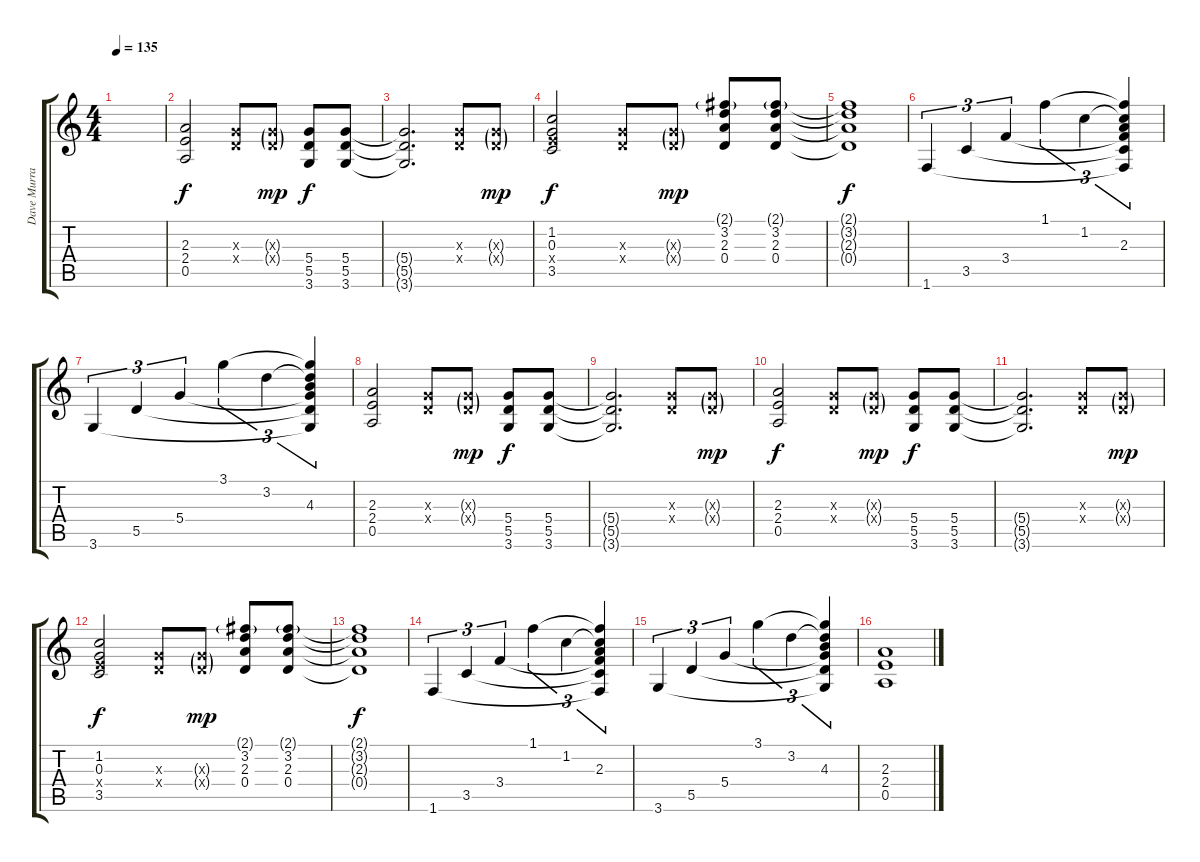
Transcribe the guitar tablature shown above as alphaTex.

\track ("Dave Murray" "Dave Murra") {instrument overdrivenguitar}
\staff {score tabs}
\tuning (E4 B3 G3 D3 A2 E2) {hide}
\ts (4 4)
\tempo 135
\clef g2
\ks c
|
(2.3 2.4 0.5).2 (0.3{x} 0.4{x}).8 (0.3{g x} 0.4{g x}).8{dy mp} (5.4 5.5 3.6).8{dy f} (5.4 5.5 3.6).8 |
(5.4{t} 5.5{t} 3.6{t}).2{d} (0.3{x} 0.4{x}).8 (0.3{g x} 0.4{g x}).8{dy mp} |
(1.2 0.3 2.4{x} 3.5).2{dy f} (0.3{x} 0.4{x}).8 (0.3{g x} 0.4{g x}).8{dy mp} (2.1{g} 3.2 2.3 0.4).8 (2.1{g} 3.2 2.3 0.4).8 |
(2.1{t} 3.2{t} 2.3{t} 0.4{t}).1{dy f} |
1.6.4{tu (3 2)} 3.5.4{tu (3 2)} 3.4.4{tu (3 2)} 1.1.4{tu (3 2)} 1.2.4{tu (3 2)} (1.1{t} 1.2{t} 2.3 3.4{t} 3.5{t} 1.6{t}).4{tu (3 2)} |
3.6.4{tu (3 2)} 5.5.4{tu (3 2)} 5.4.4{tu (3 2)} 3.1.4{tu (3 2)} 3.2.4{tu (3 2)} (3.1{t} 3.2{t} 4.3 5.4{t} 5.5{t} 3.6{t}).4{tu (3 2)} |
(2.3 2.4 0.5).2 (0.3{x} 0.4{x}).8 (0.3{g x} 0.4{g x}).8{dy mp} (5.4 5.5 3.6).8{dy f} (5.4 5.5 3.6).8 |
(5.4{t} 5.5{t} 3.6{t}).2{d} (0.3{x} 0.4{x}).8 (0.3{g x} 0.4{g x}).8{dy mp} |
(2.3 2.4 0.5).2{dy f} (0.3{x} 0.4{x}).8 (0.3{g x} 0.4{g x}).8{dy mp} (5.4 5.5 3.6).8{dy f} (5.4 5.5 3.6).8 |
(5.4{t} 5.5{t} 3.6{t}).2{d} (0.3{x} 0.4{x}).8 (0.3{g x} 0.4{g x}).8{dy mp} |
(1.2 0.3 2.4{x} 3.5).2{dy f} (0.3{x} 0.4{x}).8 (0.3{g x} 0.4{g x}).8{dy mp} (2.1{g} 3.2 2.3 0.4).8 (2.1{g} 3.2 2.3 0.4).8 |
(2.1{t} 3.2{t} 2.3{t} 0.4{t}).1{dy f} |
1.6.4{tu (3 2)} 3.5.4{tu (3 2)} 3.4.4{tu (3 2)} 1.1.4{tu (3 2)} 1.2.4{tu (3 2)} (1.1{t} 1.2{t} 2.3 3.4{t} 3.5{t} 1.6{t}).4{tu (3 2)} |
3.6.4{tu (3 2)} 5.5.4{tu (3 2)} 5.4.4{tu (3 2)} 3.1.4{tu (3 2)} 3.2.4{tu (3 2)} (3.1{t} 3.2{t} 4.3 5.4{t} 5.5{t} 3.6{t}).4{tu (3 2)} |
(2.3 2.4 0.5).1{volume 5}
